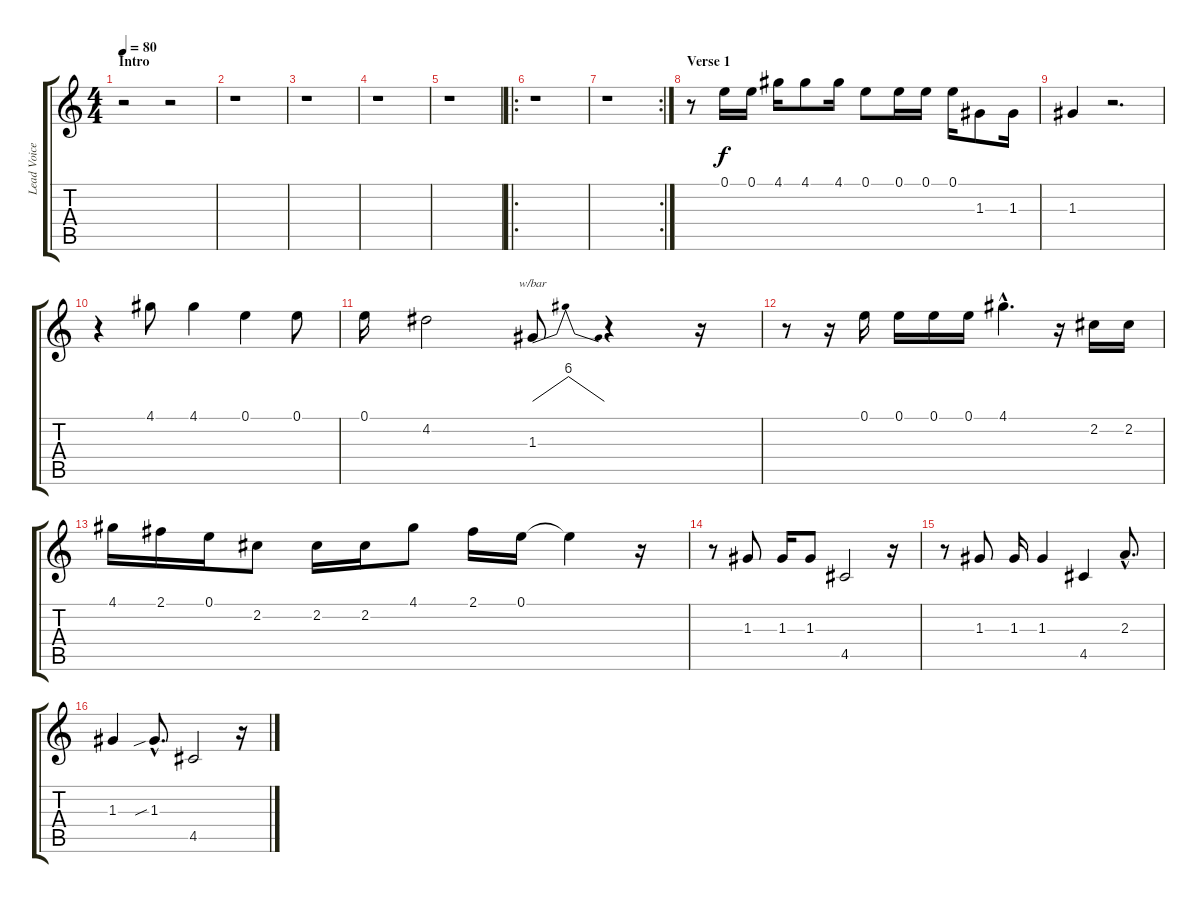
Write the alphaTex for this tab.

\track ("Lead Voice" "Lead Voice") {instrument overdrivenguitar}
\staff {score tabs}
\tuning (E4 B3 G3 D3 A2 E2) {hide}
\ts (4 4)
\section ("" "Intro")
\tempo 80
\clef g2
\ks c
r.2{dy f instrument overdrivenguitar} r.2 |
r.1 |
r.1 |
r.1 |
r.1 |
\ro
r.1 |
\rc 2
r.1 |
\section ("" "Verse 1")
r.8 0.1.16 0.1.16 4.1.16 4.1.8 4.1.16 0.1.8 0.1.16 0.1.16 0.1.16 1.3.8 1.3.16 |
1.3.4 r.2{d} |
r.4 4.1.8 4.1.4 0.1.4 0.1.8 |
0.1.16 4.2.2 1.3.8{tbe (dip default 0 0 30 24 60 0)} r.4 r.16 |
r.8 r.16 0.1.16 0.1.16 0.1.16 0.1.16 4.1{hac}.4{d} r.16 2.2.16 2.2.16 |
4.1.16 2.1.16 0.1.16 2.2.8 2.2.16 2.2.16 4.1.8 2.1.16 0.1.16 0.1{t}.4 r.16 |
r.8 1.3.8 1.3.16 1.3.8 4.5.2 r.16 |
r.8 1.3.8 1.3.16 1.3.4 4.5.4 2.3{hac}.8{d} |
1.3.4 1.3{sib hac}.8{d} 4.5.2 r.16
